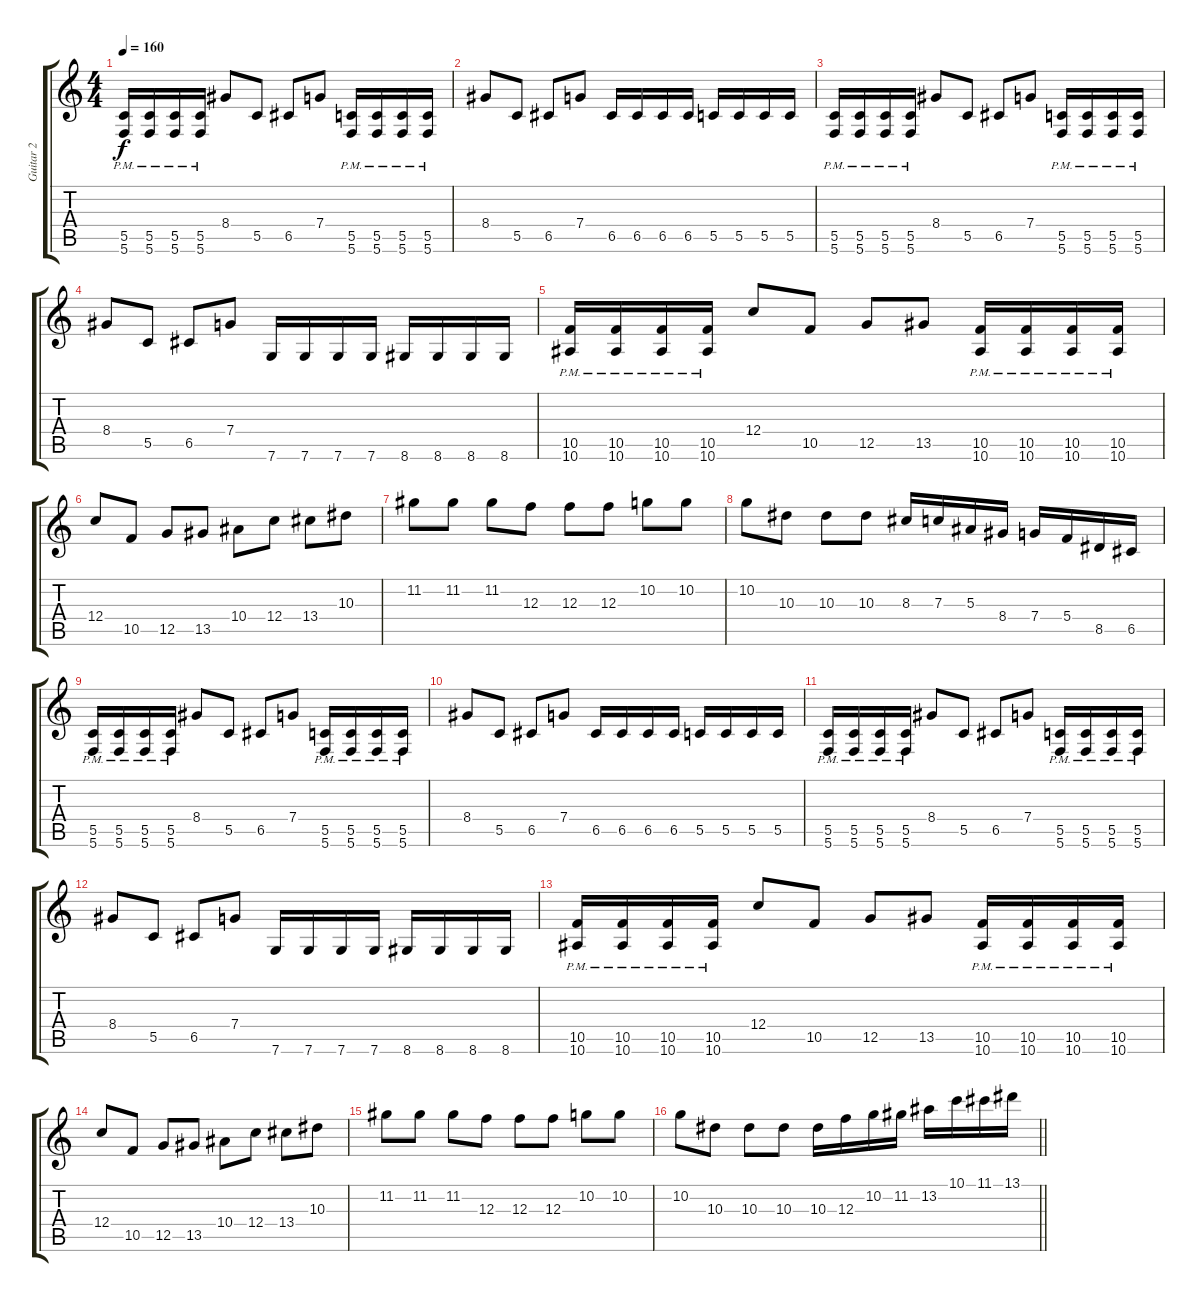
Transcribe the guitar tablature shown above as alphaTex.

\track ("Guitar 2" "Guitar 2") {instrument distortionguitar}
\staff {score tabs}
\tuning (D4 A3 F3 C3 G2 C2) {hide}
\ts (4 4)
\tempo 160
\clef g2
\ks c
(5.5{pm} 5.6{pm}).16{dy f} (5.5{pm} 5.6{pm}).16 (5.5{pm} 5.6{pm}).16 (5.5{pm} 5.6{pm}).16 8.4.8 5.5.8 6.5.8 7.4.8 (5.5{pm} 5.6{pm}).16 (5.5{pm} 5.6{pm}).16 (5.5{pm} 5.6{pm}).16 (5.5{pm} 5.6{pm}).16 |
8.4.8 5.5.8 6.5.8 7.4.8 6.5.16 6.5.16 6.5.16 6.5.16 5.5.16 5.5.16 5.5.16 5.5.16 |
(5.5{pm} 5.6{pm}).16 (5.5{pm} 5.6{pm}).16 (5.5{pm} 5.6{pm}).16 (5.5{pm} 5.6{pm}).16 8.4.8 5.5.8 6.5.8 7.4.8 (5.5{pm} 5.6{pm}).16 (5.5{pm} 5.6{pm}).16 (5.5{pm} 5.6{pm}).16 (5.5{pm} 5.6{pm}).16 |
8.4.8 5.5.8 6.5.8 7.4.8 7.6.16 7.6.16 7.6.16 7.6.16 8.6.16 8.6.16 8.6.16 8.6.16 |
(10.5{pm} 10.6{pm}).16 (10.5{pm} 10.6{pm}).16 (10.5{pm} 10.6{pm}).16 (10.5{pm} 10.6{pm}).16 12.4.8 10.5.8 12.5.8 13.5.8 (10.5{pm} 10.6{pm}).16 (10.5{pm} 10.6{pm}).16 (10.5{pm} 10.6{pm}).16 (10.5{pm} 10.6{pm}).16 |
12.4.8 10.5.8 12.5.8 13.5.8 10.4.8 12.4.8 13.4.8 10.3.8 |
11.2.8 11.2.8 11.2.8 12.3.8 12.3.8 12.3.8 10.2.8 10.2.8 |
10.2.8 10.3.8 10.3.8 10.3.8 8.3.16 7.3.16 5.3.16 8.4.16 7.4.16 5.4.16 8.5.16 6.5.16 |
(5.5{pm} 5.6{pm}).16 (5.5{pm} 5.6{pm}).16 (5.5{pm} 5.6{pm}).16 (5.5{pm} 5.6{pm}).16 8.4.8 5.5.8 6.5.8 7.4.8 (5.5{pm} 5.6{pm}).16 (5.5{pm} 5.6{pm}).16 (5.5{pm} 5.6{pm}).16 (5.5{pm} 5.6{pm}).16 |
8.4.8 5.5.8 6.5.8 7.4.8 6.5.16 6.5.16 6.5.16 6.5.16 5.5.16 5.5.16 5.5.16 5.5.16 |
(5.5{pm} 5.6{pm}).16 (5.5{pm} 5.6{pm}).16 (5.5{pm} 5.6{pm}).16 (5.5{pm} 5.6{pm}).16 8.4.8 5.5.8 6.5.8 7.4.8 (5.5{pm} 5.6{pm}).16 (5.5{pm} 5.6{pm}).16 (5.5{pm} 5.6{pm}).16 (5.5{pm} 5.6{pm}).16 |
8.4.8 5.5.8 6.5.8 7.4.8 7.6.16 7.6.16 7.6.16 7.6.16 8.6.16 8.6.16 8.6.16 8.6.16 |
(10.5{pm} 10.6{pm}).16 (10.5{pm} 10.6{pm}).16 (10.5{pm} 10.6{pm}).16 (10.5{pm} 10.6{pm}).16 12.4.8 10.5.8 12.5.8 13.5.8 (10.5{pm} 10.6{pm}).16 (10.5{pm} 10.6{pm}).16 (10.5{pm} 10.6{pm}).16 (10.5{pm} 10.6{pm}).16 |
12.4.8 10.5.8 12.5.8 13.5.8 10.4.8 12.4.8 13.4.8 10.3.8 |
11.2.8 11.2.8 11.2.8 12.3.8 12.3.8 12.3.8 10.2.8 10.2.8 |
\barLineRight lightlight
10.2.8 10.3.8 10.3.8 10.3.8 10.3.16 12.3.16 10.2.16 11.2.16 13.2.16 10.1.16 11.1.16 13.1.16
